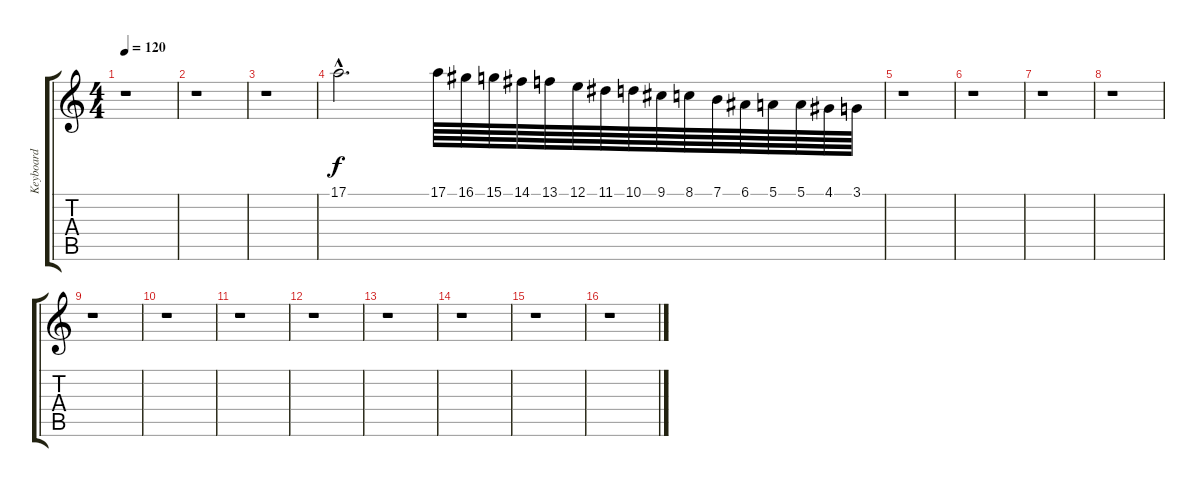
\track ("Keyboard" "Keyboard") {instrument rockorgan}
\staff {score tabs}
\tuning (E4 B3 G3 D3 A2 E2) {hide}
\ts (4 4)
\tempo 120
\clef g2
\ks c
r.1{dy f instrument rockorgan} |
r.1 |
r.1 |
17.1{hac}.2{d} 17.1.64 16.1.64 15.1.64 14.1.64 13.1.64 12.1.64 11.1.64 10.1.64 9.1.64 8.1.64 7.1.64 6.1.64 5.1.64 5.1.64 4.1.64 3.1.64 |
r.1 |
r.1 |
r.1 |
r.1 |
r.1 |
r.1 |
r.1 |
r.1 |
r.1 |
r.1 |
r.1 |
r.1
